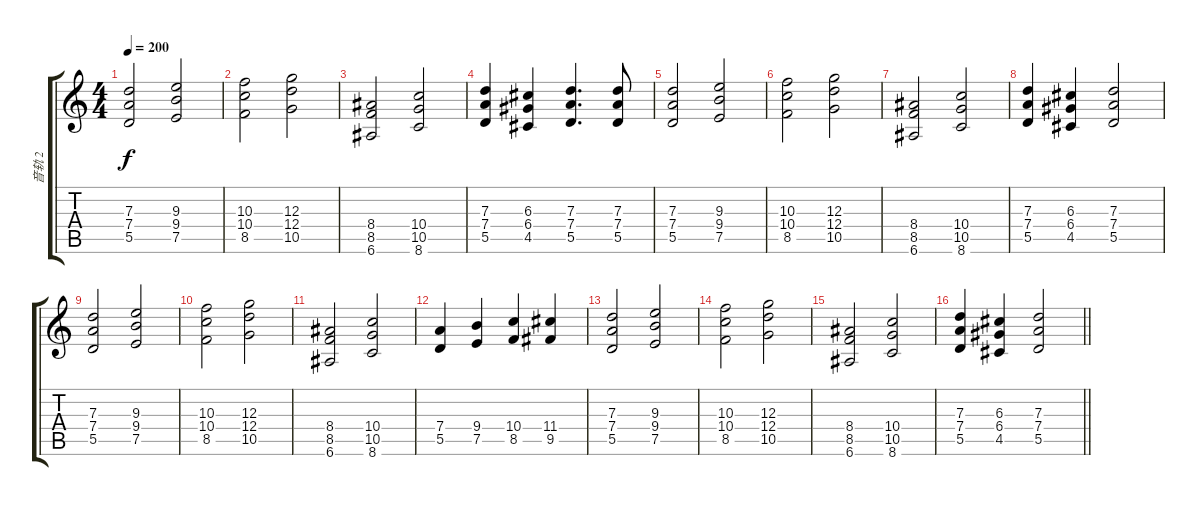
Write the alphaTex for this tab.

\track ("音轨 2" "音轨 2") {instrument overdrivenguitar}
\staff {score tabs}
\tuning (E4 B3 G3 D3 A2 E2) {hide}
\ts (4 4)
\tempo 200
\clef g2
\ks c
(7.3 7.4 5.5).2{dy f} (9.3 9.4 7.5).2 |
(10.3 10.4 8.5).2 (12.3 12.4 10.5).2 |
(8.4 8.5 6.6).2 (10.4 10.5 8.6).2 |
(7.3 7.4 5.5).4 (6.3 6.4 4.5).4 (7.3 7.4 5.5).4{d} (7.3 7.4 5.5).8 |
(7.3 7.4 5.5).2 (9.3 9.4 7.5).2 |
(10.3 10.4 8.5).2 (12.3 12.4 10.5).2 |
(8.4 8.5 6.6).2 (10.4 10.5 8.6).2 |
(7.3 7.4 5.5).4 (6.3 6.4 4.5).4 (7.3 7.4 5.5).2 |
(7.3 7.4 5.5).2 (9.3 9.4 7.5).2 |
(10.3 10.4 8.5).2 (12.3 12.4 10.5).2 |
(8.4 8.5 6.6).2 (10.4 10.5 8.6).2 |
(7.4 5.5).4 (9.4 7.5).4 (10.4 8.5).4 (11.4 9.5).4 |
(7.3 7.4 5.5).2 (9.3 9.4 7.5).2 |
(10.3 10.4 8.5).2 (12.3 12.4 10.5).2 |
(8.4 8.5 6.6).2 (10.4 10.5 8.6).2 |
\barLineRight lightlight
(7.3 7.4 5.5).4 (6.3 6.4 4.5).4 (7.3 7.4 5.5).2
